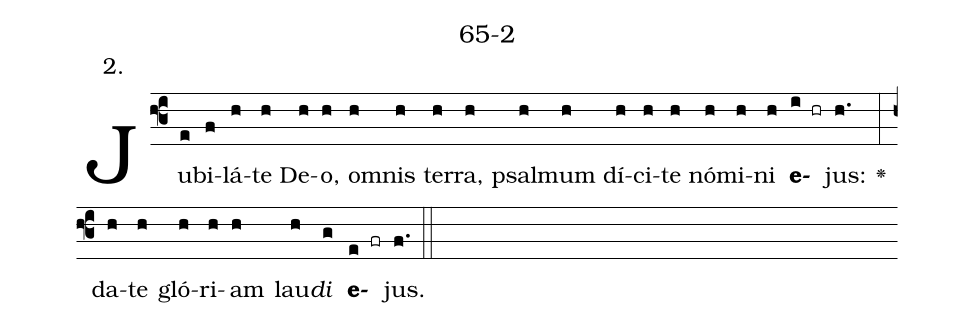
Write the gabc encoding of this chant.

name: 65-2;
annotation: 2.;
%%
(f3)Ju(e)bi(f)lá(h)te(h) De(h)o,(h) om(h)nis(h) ter(h)ra,(h) psal(h)mum(h) dí(h)ci(h)te(h) nó(h)mi(h)ni(h) <b>e</b>(i hr)jus:(h.) <v>\greheightstar</v>(:) da(h)te(h) gló(h)ri(h)am(h) lau(h)<i>di</i>(g) <b>e</b>(e fr)jus.(f.) (::)


%E(h) u(h) o(h) u(g) a(e) e.(f.) (::)
